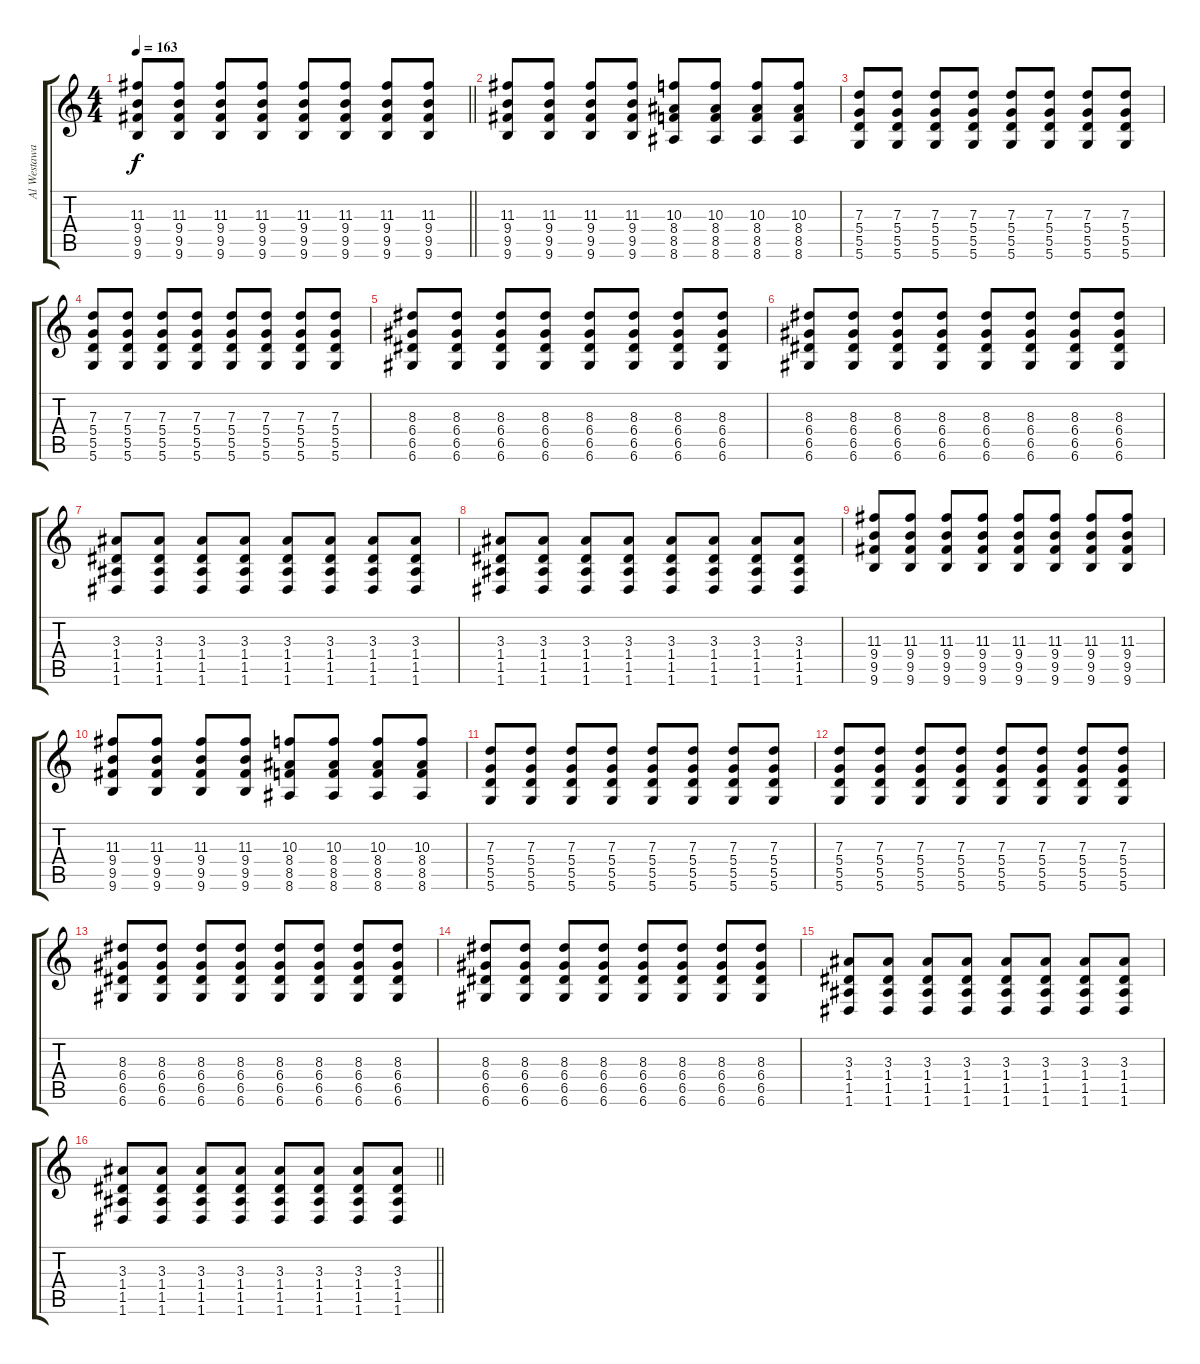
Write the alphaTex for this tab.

\track ("Al Westaway" "Al Westawa") {instrument overdrivenguitar}
\staff {score tabs}
\tuning (E4 B3 G3 D3 A2 D2) {hide}
\ts (4 4)
\tempo 163
\clef g2
\barLineRight lightlight
\ks c
(11.3 9.4 9.5 9.6).8{dy f} (11.3 9.4 9.5 9.6).8 (11.3 9.4 9.5 9.6).8 (11.3 9.4 9.5 9.6).8 (11.3 9.4 9.5 9.6).8 (11.3 9.4 9.5 9.6).8 (11.3 9.4 9.5 9.6).8 (11.3 9.4 9.5 9.6).8 |
(11.3 9.4 9.5 9.6).8 (11.3 9.4 9.5 9.6).8 (11.3 9.4 9.5 9.6).8 (11.3 9.4 9.5 9.6).8 (10.3 8.4 8.5 8.6).8 (10.3 8.4 8.5 8.6).8 (10.3 8.4 8.5 8.6).8 (10.3 8.4 8.5 8.6).8 |
(7.3 5.4 5.5 5.6).8 (7.3 5.4 5.5 5.6).8 (7.3 5.4 5.5 5.6).8 (7.3 5.4 5.5 5.6).8 (7.3 5.4 5.5 5.6).8 (7.3 5.4 5.5 5.6).8 (7.3 5.4 5.5 5.6).8 (7.3 5.4 5.5 5.6).8 |
(7.3 5.4 5.5 5.6).8 (7.3 5.4 5.5 5.6).8 (7.3 5.4 5.5 5.6).8 (7.3 5.4 5.5 5.6).8 (7.3 5.4 5.5 5.6).8 (7.3 5.4 5.5 5.6).8 (7.3 5.4 5.5 5.6).8 (7.3 5.4 5.5 5.6).8 |
(8.3 6.4 6.5 6.6).8 (8.3 6.4 6.5 6.6).8 (8.3 6.4 6.5 6.6).8 (8.3 6.4 6.5 6.6).8 (8.3 6.4 6.5 6.6).8 (8.3 6.4 6.5 6.6).8 (8.3 6.4 6.5 6.6).8 (8.3 6.4 6.5 6.6).8 |
(8.3 6.4 6.5 6.6).8 (8.3 6.4 6.5 6.6).8 (8.3 6.4 6.5 6.6).8 (8.3 6.4 6.5 6.6).8 (8.3 6.4 6.5 6.6).8 (8.3 6.4 6.5 6.6).8 (8.3 6.4 6.5 6.6).8 (8.3 6.4 6.5 6.6).8 |
(3.3 1.4 1.5 1.6).8 (3.3 1.4 1.5 1.6).8 (3.3 1.4 1.5 1.6).8 (3.3 1.4 1.5 1.6).8 (3.3 1.4 1.5 1.6).8 (3.3 1.4 1.5 1.6).8 (3.3 1.4 1.5 1.6).8 (3.3 1.4 1.5 1.6).8 |
(3.3 1.4 1.5 1.6).8 (3.3 1.4 1.5 1.6).8 (3.3 1.4 1.5 1.6).8 (3.3 1.4 1.5 1.6).8 (3.3 1.4 1.5 1.6).8 (3.3 1.4 1.5 1.6).8 (3.3 1.4 1.5 1.6).8 (3.3 1.4 1.5 1.6).8 |
(11.3 9.4 9.5 9.6).8 (11.3 9.4 9.5 9.6).8 (11.3 9.4 9.5 9.6).8 (11.3 9.4 9.5 9.6).8 (11.3 9.4 9.5 9.6).8 (11.3 9.4 9.5 9.6).8 (11.3 9.4 9.5 9.6).8 (11.3 9.4 9.5 9.6).8 |
(11.3 9.4 9.5 9.6).8 (11.3 9.4 9.5 9.6).8 (11.3 9.4 9.5 9.6).8 (11.3 9.4 9.5 9.6).8 (10.3 8.4 8.5 8.6).8 (10.3 8.4 8.5 8.6).8 (10.3 8.4 8.5 8.6).8 (10.3 8.4 8.5 8.6).8 |
(7.3 5.4 5.5 5.6).8 (7.3 5.4 5.5 5.6).8 (7.3 5.4 5.5 5.6).8 (7.3 5.4 5.5 5.6).8 (7.3 5.4 5.5 5.6).8 (7.3 5.4 5.5 5.6).8 (7.3 5.4 5.5 5.6).8 (7.3 5.4 5.5 5.6).8 |
(7.3 5.4 5.5 5.6).8 (7.3 5.4 5.5 5.6).8 (7.3 5.4 5.5 5.6).8 (7.3 5.4 5.5 5.6).8 (7.3 5.4 5.5 5.6).8 (7.3 5.4 5.5 5.6).8 (7.3 5.4 5.5 5.6).8 (7.3 5.4 5.5 5.6).8 |
(8.3 6.4 6.5 6.6).8 (8.3 6.4 6.5 6.6).8 (8.3 6.4 6.5 6.6).8 (8.3 6.4 6.5 6.6).8 (8.3 6.4 6.5 6.6).8 (8.3 6.4 6.5 6.6).8 (8.3 6.4 6.5 6.6).8 (8.3 6.4 6.5 6.6).8 |
(8.3 6.4 6.5 6.6).8 (8.3 6.4 6.5 6.6).8 (8.3 6.4 6.5 6.6).8 (8.3 6.4 6.5 6.6).8 (8.3 6.4 6.5 6.6).8 (8.3 6.4 6.5 6.6).8 (8.3 6.4 6.5 6.6).8 (8.3 6.4 6.5 6.6).8 |
(3.3 1.4 1.5 1.6).8 (3.3 1.4 1.5 1.6).8 (3.3 1.4 1.5 1.6).8 (3.3 1.4 1.5 1.6).8 (3.3 1.4 1.5 1.6).8 (3.3 1.4 1.5 1.6).8 (3.3 1.4 1.5 1.6).8 (3.3 1.4 1.5 1.6).8 |
\barLineRight lightlight
(3.3 1.4 1.5 1.6).8 (3.3 1.4 1.5 1.6).8 (3.3 1.4 1.5 1.6).8 (3.3 1.4 1.5 1.6).8 (3.3 1.4 1.5 1.6).8 (3.3 1.4 1.5 1.6).8 (3.3 1.4 1.5 1.6).8 (3.3 1.4 1.5 1.6).8
